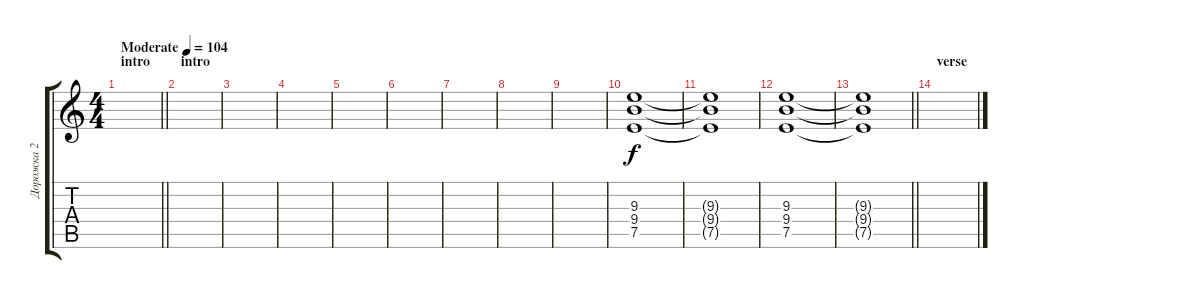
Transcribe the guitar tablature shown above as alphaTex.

\track ("Дорожка 2" "Дорожка 2") {instrument distortionguitar}
\staff {score tabs}
\tuning (E4 B3 G3 D3 A2 E2) {hide}
\ts (4 4)
\section ("" "intro")
\tempo (104 "Moderate")
\clef g2
\barLineRight lightlight
\ks c
|
\section ("" "intro")
|
|
|
|
|
|
|
|
(9.3 9.4 7.5).1 |
(9.3{t} 9.4{t} 7.5{t}).1 |
(9.3 9.4 7.5).1 |
\barLineRight lightlight
(9.3{t} 9.4{t} 7.5{t}).1 |
\section ("" "verse")
